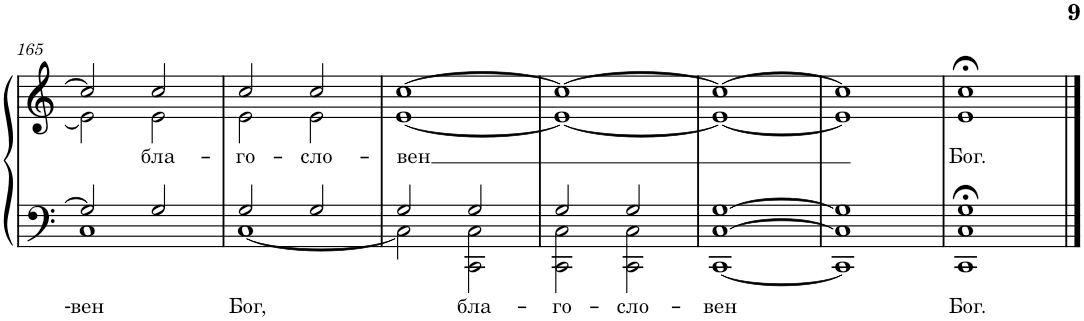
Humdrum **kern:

**kern	**text	**kern	**text
*part1	*part1	*part1	*part1
*staff2	*staff2	*staff1	*staff1
*I"Piano	*	*	*
*I'Pno.	*	*	*
!!LO:PB:g=z
*clefF4	*	*clefG2	*
*k[]	*	*k[]	*
*M2/2	*	*M2/2	*
*met(c|)	*	*met(c|)	*
=165	=165	=165	=165
*^	*	*	*
!	!	!LO:LY:b	!	!
*	*	*	*^	*
2G/]	1C	-вен	2cc/]	2e\]	.
!	!	!	!	!	!LO:LY:b
2G/	.	.	2cc/	2e\	бла-
=166	=166	=166	=166	=166	=166
!	!	!LO:LY:b	!	!	!LO:LY:b
2G/	[1C	Бог,	2cc/	2e\	-го-
!	!	!	!	!	!LO:LY:b
2G/	.	.	2cc/	2e\	-сло-
=167	=167	=167	=167	=167	=167
!	!	!	!	!	!LO:LY:b
2G/	2C\]	.	[1cc	[1e	-вен
!	!	!LO:LY:b	!	!	!
2G/	2CC\ 2C\	бла-	.	.	.
=168	=168	=168	=168	=168	=168
!	!	!LO:LY:b	!	!	!
2G/	2CC\ 2C\	-го-	1cc_	1e_	.
!	!	!LO:LY:b	!	!	!
2G/	2CC\ 2C\	-сло-	.	.	.
=169	=169	=169	=169	=169	=169
!	!	!LO:LY:b	!	!	!
[1C [1G	[1CC	-вен	1cc_	1e_	.
=170	=170	=170	=170	=170	=170
1C] 1G]	1CC]	.	1cc]	1e]	.
=171	=171	=171	=171	=171	=171
!	!	!LO:LY:b	!	!	!LO:LY:b
*	*	*	*v	*v	*
1C;< 1G;<	1CC	Бог.	1e;< 1cc;<	Бог.
*v	*v	*	*	*
==	==	==	==
*-	*-	*-	*-
